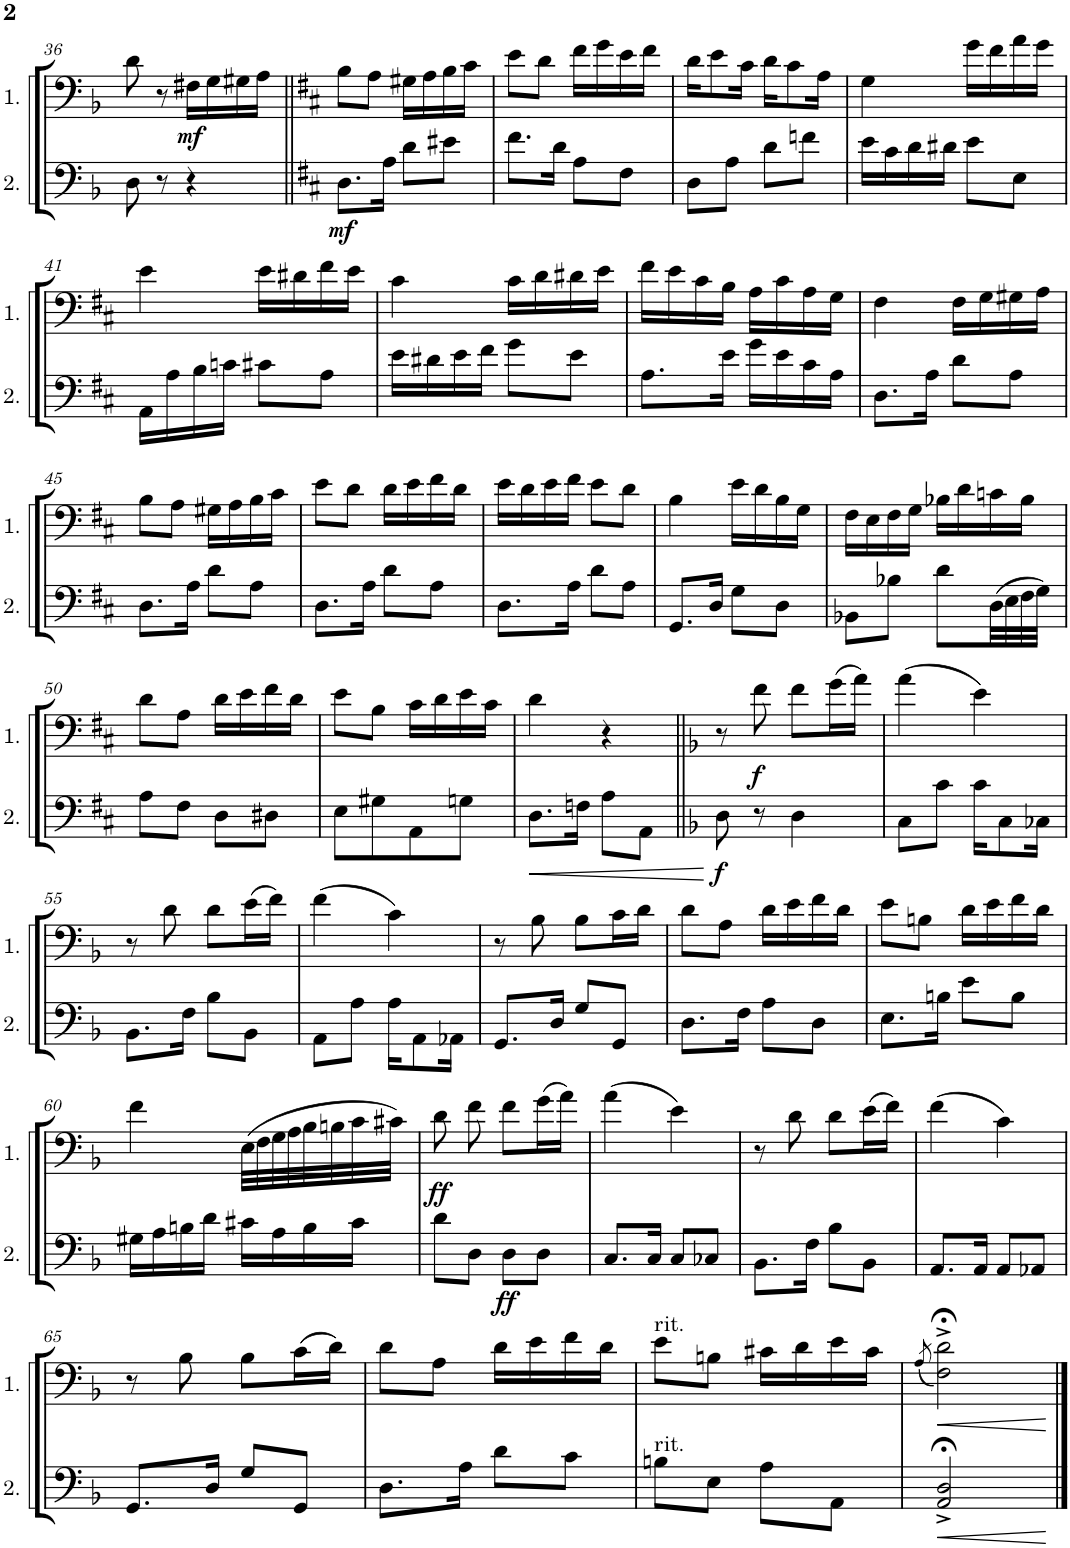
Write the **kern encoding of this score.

**kern	**dynam	**kern	**dynam
*part2	*part2	*part1	*part1
*staff2	*staff2	*staff1	*staff1
*I"Cello 2	*	*I"Cello 1	*
!!LO:PB:g=z
*clefF4	*	*clefF4	*
*k[b-]	*	*k[b-]	*
*M4/8	*	*M4/8	*
=36	=36	=36	=36
8D\	.	8d\	.
8r	.	8r	.
!	!	!	!LO:DY:b
4r	.	16F#X\LL	mf
.	.	16G\	.
.	.	16G#X\	.
.	.	16A\JJ	.
=37||	=37||	=37||	=37||
*k[f#c#]	*	*k[f#c#]	*
!	!LO:DY:b	!	!
8.D\L	mf	8B\L	.
.	.	8A\J	.
16A\Jk	.	.	.
8d\L	.	16G#X\LL	.
.	.	16A\	.
8e#X\J	.	16B\	.
.	.	16c#\JJ	.
=38	=38	=38	=38
8.f#\L	.	8e\L	.
.	.	8d\J	.
16d\Jk	.	.	.
8A\L	.	16f#\LL	.
.	.	16g\	.
8F#\J	.	16e\	.
.	.	16f#\JJ	.
=39	=39	=39	=39
8D\L	.	16d\KL	.
.	.	8e\	.
8A\J	.	.	.
.	.	16c#\Jk	.
8d\L	.	16d\KL	.
.	.	8c#\	.
8fn\J	.	.	.
.	.	16A\Jk	.
=40	=40	=40	=40
16e\LL	.	4G\	.
16c#\	.	.	.
16d\	.	.	.
16d#X\JJ	.	.	.
8e\L	.	16g\LL	.
.	.	16f#\	.
8E\J	.	16a\	.
.	.	16g\JJ	.
!!LO:LB:g=z
=41	=41	=41	=41
16AA\LL	.	4e\	.
16A\	.	.	.
16B\	.	.	.
16cn\JJ	.	.	.
8c#X\L	.	16e\LL	.
.	.	16d#X\	.
8A\J	.	16f#\	.
.	.	16e\JJ	.
=42	=42	=42	=42
16e\LL	.	4c#\	.
16d#X\	.	.	.
16e\	.	.	.
16f#\JJ	.	.	.
8g\L	.	16c#\LL	.
.	.	16d\	.
8e\J	.	16d#X\	.
.	.	16e\JJ	.
=43	=43	=43	=43
8.A\L	.	16f#\LL	.
.	.	16e\	.
.	.	16c#\	.
16e\Jk	.	16B\JJ	.
16g\LL	.	16A\LL	.
16e\	.	16c#\	.
16c#\	.	16A\	.
16A\JJ	.	16G\JJ	.
=44	=44	=44	=44
8.D\L	.	4F#\	.
16A\Jk	.	.	.
8d\L	.	16F#\LL	.
.	.	16G\	.
8A\J	.	16G#X\	.
.	.	16A\JJ	.
!!LO:LB:g=z
=45	=45	=45	=45
8.D\L	.	8B\L	.
.	.	8A\J	.
16A\Jk	.	.	.
8d\L	.	16G#X\LL	.
.	.	16A\	.
8A\J	.	16B\	.
.	.	16c#\JJ	.
=46	=46	=46	=46
8.D\L	.	8e\L	.
.	.	8d\J	.
16A\Jk	.	.	.
8d\L	.	16d\LL	.
.	.	16e\	.
8A\J	.	16f#\	.
.	.	16d\JJ	.
=47	=47	=47	=47
8.D\L	.	16e\LL	.
.	.	16d\	.
.	.	16e\	.
16A\Jk	.	16f#\JJ	.
8d\L	.	8e\L	.
8A\J	.	8d\J	.
=48	=48	=48	=48
8.GG/L	.	4B\	.
16D/Jk	.	.	.
8G\L	.	16e\LL	.
.	.	16d\	.
8D\J	.	16B\	.
.	.	16G\JJ	.
=49	=49	=49	=49
8BB-X\L	.	16F#\LL	.
.	.	16E\	.
8B-X\J	.	16F#\	.
.	.	16G\JJ	.
8d\L	.	16B-X\LL	.
.	.	16d\	.
(32D\LL	.	16cn\	.
32E\	.	.	.
32F#\	.	16B-\JJ	.
32G\JJJ)	.	.	.
!!LO:LB:g=z
=50	=50	=50	=50
8A\L	.	8d\L	.
8F#\J	.	8A\J	.
8D\L	.	16d\LL	.
.	.	16e\	.
8D#X\J	.	16f#\	.
.	.	16d\JJ	.
=51	=51	=51	=51
8E\L	.	8e\L	.
8G#X\	.	8B\J	.
8AA\	.	16c#\LL	.
.	.	16d\	.
8Gn\J	.	16e\	.
.	.	16c#\JJ	.
=52	=52	=52	=52
!	!LO:HP:b	!	!
8.D\L	<	4d\	.
16Fn\Jk	.	.	.
8A\L	.	4r	.
8AA\J	.	.	.
.	[	.	.
=53||	=53||	=53||	=53||
*k[b-]	*	*k[b-]	*
!	!LO:DY:b	!	!
8D\	f	8r	.
!	!	!	!LO:DY:b
8r	.	8f\	f
4D\	.	8f\L	.
.	.	(16g\L	.
.	.	16a\JJ)	.
=54	=54	=54	=54
8C\L	.	(4a\	.
8c\J	.	.	.
16c\KL	.	4e\)	.
8C\	.	.	.
16C-X\Jk	.	.	.
!!LO:LB:g=z
=55	=55	=55	=55
8.BB-\L	.	8r	.
.	.	8d\	.
16F\Jk	.	.	.
8B-\L	.	8d\L	.
8BB-\J	.	(16e\L	.
.	.	16f\JJ)	.
=56	=56	=56	=56
8AA\L	.	(4f\	.
8A\J	.	.	.
16A\KL	.	4c\)	.
8AA\	.	.	.
16AA-X\Jk	.	.	.
=57	=57	=57	=57
8.GG/L	.	8r	.
.	.	8B-\	.
16D/Jk	.	.	.
8G/L	.	8B-\L	.
8GG/J	.	16c\L	.
.	.	16d\JJ	.
=58	=58	=58	=58
8.D\L	.	8d\L	.
.	.	8A\J	.
16F\Jk	.	.	.
8A\L	.	16d\LL	.
.	.	16e\	.
8D\J	.	16f\	.
.	.	16d\JJ	.
=59	=59	=59	=59
8.E\L	.	8e\L	.
.	.	8Bn\J	.
16Bn\Jk	.	.	.
8e\L	.	16d\LL	.
.	.	16e\	.
8B\J	.	16f\	.
.	.	16d\JJ	.
!!LO:LB:g=z
=60	=60	=60	=60
16G#X\LL	.	4f\	.
16A\	.	.	.
16Bn\	.	.	.
16d\JJ	.	.	.
16c#X\LL	.	(32E\LLL	.
.	.	32F\	.
16A\	.	32G\	.
.	.	32A\	.
16B\	.	32B-\	.
.	.	32Bn\	.
16c#\JJ	.	32c\	.
.	.	32c#X\JJJ)	.
=61	=61	=61	=61
!	!	!	!LO:DY:b
8d\L	.	8d\	ff
8D\J	.	8f\	.
!	!LO:DY:b	!	!
8D\L	ff	8f\L	.
8D\J	.	(16g\L	.
.	.	16a\JJ)	.
=62	=62	=62	=62
8.C/L	.	(4a\	.
16C/Jk	.	.	.
8C/L	.	4e\)	.
8C-X/J	.	.	.
=63	=63	=63	=63
8.BB-\L	.	8r	.
.	.	8d\	.
16F\Jk	.	.	.
8B-\L	.	8d\L	.
8BB-\J	.	(16e\L	.
.	.	16f\JJ)	.
=64	=64	=64	=64
8.AA/L	.	(4f\	.
16AA/Jk	.	.	.
8AA/L	.	4c\)	.
8AA-X/J	.	.	.
!!LO:LB:g=z
=65	=65	=65	=65
8.GG/L	.	8r	.
.	.	8B-\	.
16D/Jk	.	.	.
8G/L	.	8B-\L	.
8GG/J	.	(16c\L	.
.	.	16d\JJ)	.
=66	=66	=66	=66
8.D\L	.	8d\L	.
.	.	8A\J	.
16A\Jk	.	.	.
8d\L	.	16d\LL	.
.	.	16e\	.
8c\J	.	16f\	.
.	.	16d\JJ	.
=67	=67	=67	=67
!	!	!LO:TX:a:t=rit.	!
!LO:TX:a:t=rit.	!	!	!
8Bn\L	.	8e\L	.
8E\J	.	8Bn\J	.
8A\L	.	16c#X\LL	.
.	.	16d\	.
8AA\J	.	16e\	.
.	.	16c#\JJ	.
=68	=68	=68	=68
.	.	(8qA/	.
!	!LO:HP:b	!	!
2AA/;<^ 2D/;<^	<	2F\;<^ 2d\;<^)	.
.	[	.	.
==	==	==	==
*-	*-	*-	*-
